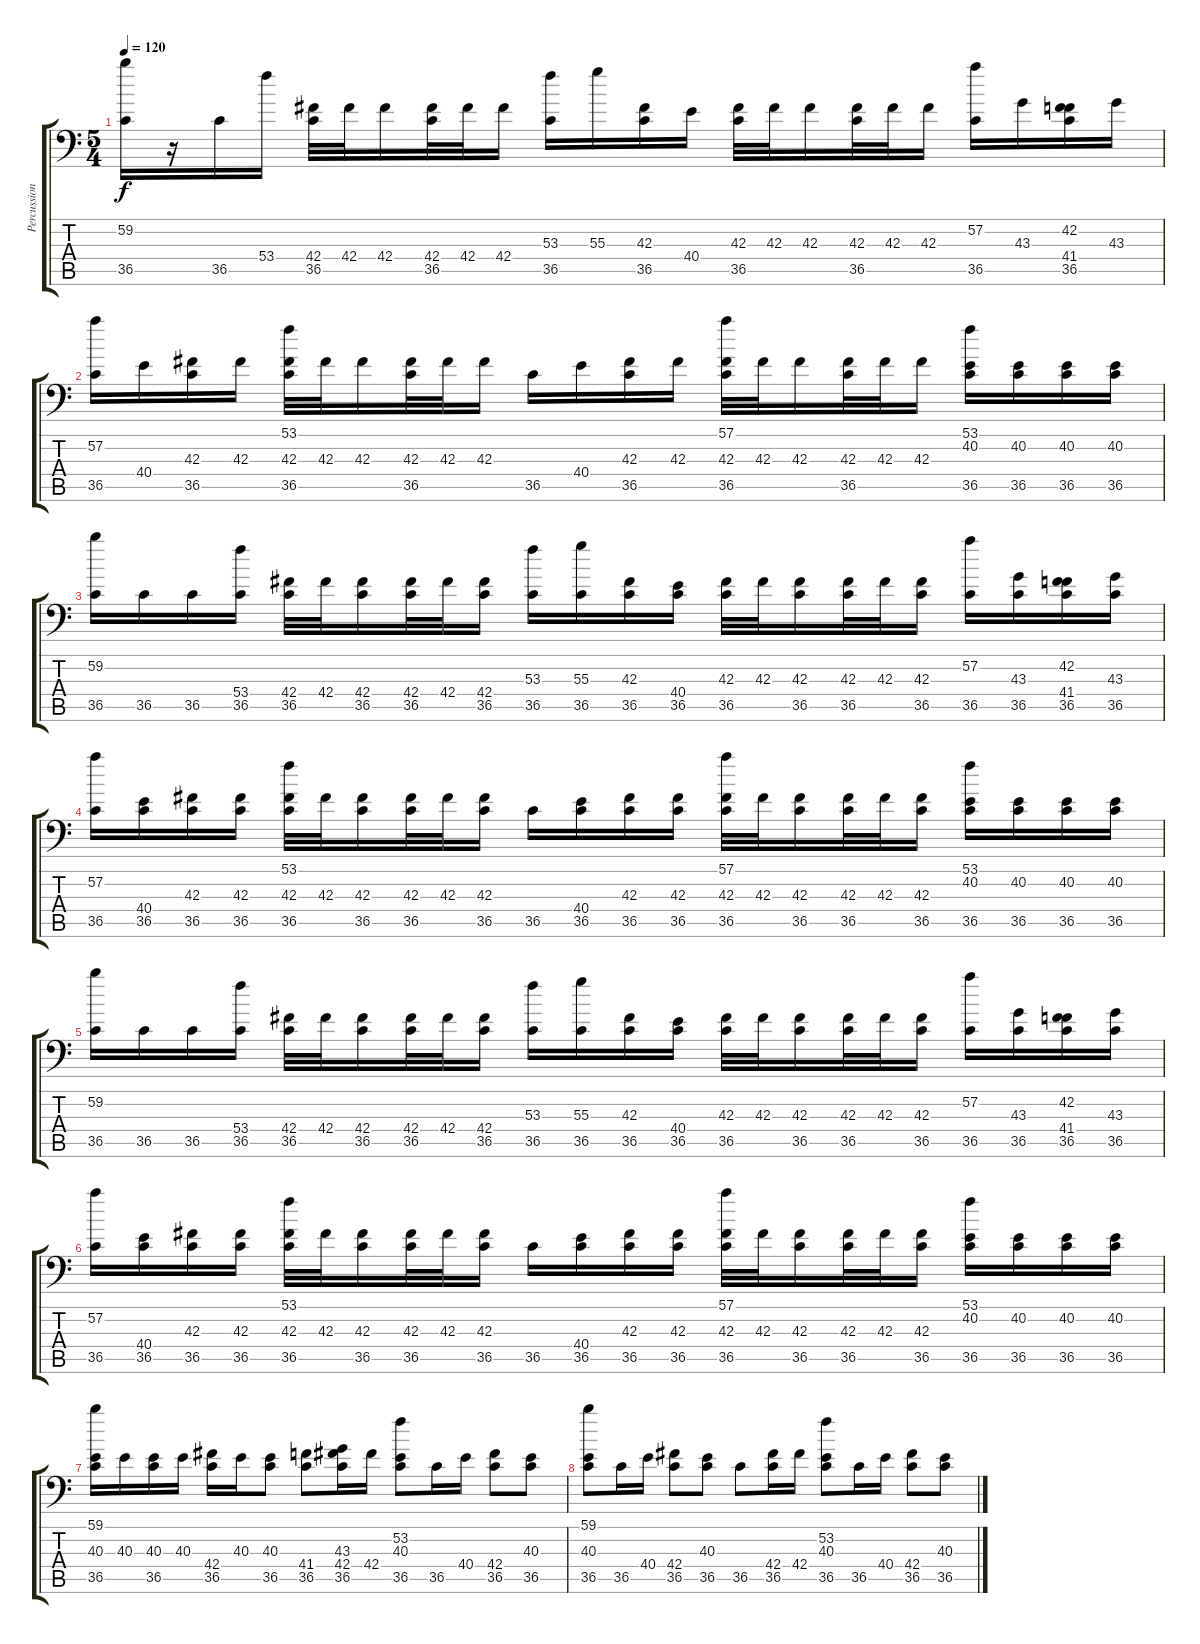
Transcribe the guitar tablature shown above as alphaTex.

\track ("Percussion" "Percussion") {instrument acousticgrandpiano}
\staff {score tabs}
\tuning (C-1 C-1 C-1 C-1 C-1 C-1) {hide}
\ts (5 4)
\tempo 120
\clef f4
\ks c
(59.2 36.5).16{dy f} r.16 36.5.16 53.4.16 (42.4 36.5).32 42.4.32 42.4.16 (42.4 36.5).32 42.4.32 42.4.16 (53.3 36.5).16 55.3.16 (42.3 36.5).16 40.4.16 (42.3 36.5).32 42.3.32 42.3.16 (42.3 36.5).32 42.3.32 42.3.16 (57.2 36.5).16 43.3.16 (42.2 41.4 36.5).16 43.3.16 |
(57.2 36.5).16 40.4.16 (42.3 36.5).16 42.3.16 (53.1 42.3 36.5).32 42.3.32 42.3.16 (42.3 36.5).32 42.3.32 42.3.16 36.5.16 40.4.16 (42.3 36.5).16 42.3.16 (57.1 42.3 36.5).32 42.3.32 42.3.16 (42.3 36.5).32 42.3.32 42.3.16 (53.1 40.2 36.5).16 (40.2 36.5).16 (40.2 36.5).16 (40.2 36.5).16 |
(59.2 36.5).16 36.5.16 36.5.16 (53.4 36.5).16 (42.4 36.5).32 42.4.32 (42.4 36.5).16 (42.4 36.5).32 42.4.32 (42.4 36.5).16 (53.3 36.5).16 (55.3 36.5).16 (42.3 36.5).16 (40.4 36.5).16 (42.3 36.5).32 42.3.32 (42.3 36.5).16 (42.3 36.5).32 42.3.32 (42.3 36.5).16 (57.2 36.5).16 (43.3 36.5).16 (42.2 41.4 36.5).16 (43.3 36.5).16 |
(57.2 36.5).16 (40.4 36.5).16 (42.3 36.5).16 (42.3 36.5).16 (53.1 42.3 36.5).32 42.3.32 (42.3 36.5).16 (42.3 36.5).32 42.3.32 (42.3 36.5).16 36.5.16 (40.4 36.5).16 (42.3 36.5).16 (42.3 36.5).16 (57.1 42.3 36.5).32 42.3.32 (42.3 36.5).16 (42.3 36.5).32 42.3.32 (42.3 36.5).16 (53.1 40.2 36.5).16 (40.2 36.5).16 (40.2 36.5).16 (40.2 36.5).16 |
(59.2 36.5).16 36.5.16 36.5.16 (53.4 36.5).16 (42.4 36.5).32 42.4.32 (42.4 36.5).16 (42.4 36.5).32 42.4.32 (42.4 36.5).16 (53.3 36.5).16 (55.3 36.5).16 (42.3 36.5).16 (40.4 36.5).16 (42.3 36.5).32 42.3.32 (42.3 36.5).16 (42.3 36.5).32 42.3.32 (42.3 36.5).16 (57.2 36.5).16 (43.3 36.5).16 (42.2 41.4 36.5).16 (43.3 36.5).16 |
(57.2 36.5).16 (40.4 36.5).16 (42.3 36.5).16 (42.3 36.5).16 (53.1 42.3 36.5).32 42.3.32 (42.3 36.5).16 (42.3 36.5).32 42.3.32 (42.3 36.5).16 36.5.16 (40.4 36.5).16 (42.3 36.5).16 (42.3 36.5).16 (57.1 42.3 36.5).32 42.3.32 (42.3 36.5).16 (42.3 36.5).32 42.3.32 (42.3 36.5).16 (53.1 40.2 36.5).16 (40.2 36.5).16 (40.2 36.5).16 (40.2 36.5).16 |
(59.1 40.3 36.5).16 40.3.16 (40.3 36.5).16 40.3.16 (42.4 36.5).16 40.3.16 (40.3 36.5).8 (41.4 36.5).8 (43.3 42.4 36.5).16 42.4.16 (53.2 40.3 36.5).8 36.5.16 40.4.16 (42.4 36.5).8 (40.3 36.5).8 |
(59.1 40.3 36.5).8 36.5.16 40.4.16 (42.4 36.5).8 (40.3 36.5).8 36.5.8 (42.4 36.5).16 42.4.16 (53.2 40.3 36.5).8 36.5.16 40.4.16 (42.4 36.5).8 (40.3 36.5).8
